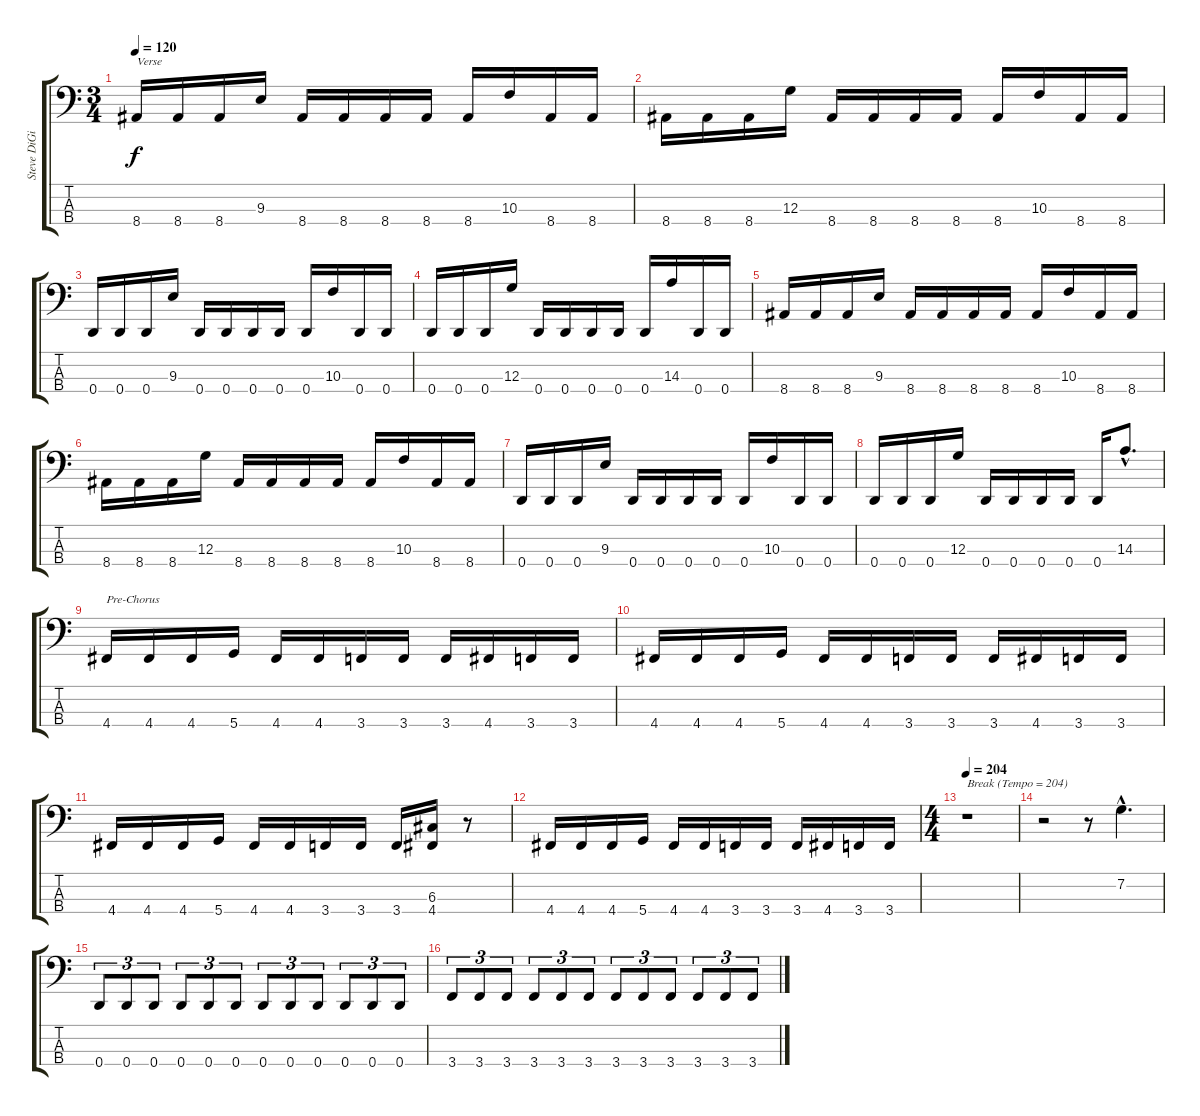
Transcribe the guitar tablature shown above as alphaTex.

\track ("Steve DiGiorgio" "Steve DiGi") {instrument electricbassfinger}
\staff {score tabs}
\tuning (F2 C2 G1 D1) {hide}
\ts (3 4)
\tempo 120
\clef f4
\ks c
8.4.16{txt "Verse" dy f} 8.4.16 8.4.16 9.3.16 8.4.16 8.4.16 8.4.16 8.4.16 8.4.16 10.3.16 8.4.16 8.4.16 |
8.4.16 8.4.16 8.4.16 12.3.16 8.4.16 8.4.16 8.4.16 8.4.16 8.4.16 10.3.16 8.4.16 8.4.16 |
0.4.16 0.4.16 0.4.16 9.3.16 0.4.16 0.4.16 0.4.16 0.4.16 0.4.16 10.3.16 0.4.16 0.4.16 |
0.4.16 0.4.16 0.4.16 12.3.16 0.4.16 0.4.16 0.4.16 0.4.16 0.4.16 14.3.16 0.4.16 0.4.16 |
8.4.16 8.4.16 8.4.16 9.3.16 8.4.16 8.4.16 8.4.16 8.4.16 8.4.16 10.3.16 8.4.16 8.4.16 |
8.4.16 8.4.16 8.4.16 12.3.16 8.4.16 8.4.16 8.4.16 8.4.16 8.4.16 10.3.16 8.4.16 8.4.16 |
0.4.16 0.4.16 0.4.16 9.3.16 0.4.16 0.4.16 0.4.16 0.4.16 0.4.16 10.3.16 0.4.16 0.4.16 |
0.4.16 0.4.16 0.4.16 12.3.16 0.4.16 0.4.16 0.4.16 0.4.16 0.4.16 14.3{hac}.8{d} |
4.4.16{txt "Pre-Chorus"} 4.4.16 4.4.16 5.4.16 4.4.16 4.4.16 3.4.16 3.4.16 3.4.16 4.4.16 3.4.16 3.4.16 |
4.4.16 4.4.16 4.4.16 5.4.16 4.4.16 4.4.16 3.4.16 3.4.16 3.4.16 4.4.16 3.4.16 3.4.16 |
4.4.16 4.4.16 4.4.16 5.4.16 4.4.16 4.4.16 3.4.16 3.4.16 3.4.16 (6.3 4.4).16 r.8 |
4.4.16 4.4.16 4.4.16 5.4.16 4.4.16 4.4.16 3.4.16 3.4.16 3.4.16 4.4.16 3.4.16 3.4.16 |
\ts (4 4)
\tempo 204
r.1{txt "Break (Tempo = 204)"} |
r.2 r.8 7.2{hac}.4{d} |
0.4.8{tu (3 2)} 0.4.8{tu (3 2)} 0.4.8{tu (3 2)} 0.4.8{tu (3 2)} 0.4.8{tu (3 2)} 0.4.8{tu (3 2)} 0.4.8{tu (3 2)} 0.4.8{tu (3 2)} 0.4.8{tu (3 2)} 0.4.8{tu (3 2)} 0.4.8{tu (3 2)} 0.4.8{tu (3 2)} |
3.4.8{tu (3 2)} 3.4.8{tu (3 2)} 3.4.8{tu (3 2)} 3.4.8{tu (3 2)} 3.4.8{tu (3 2)} 3.4.8{tu (3 2)} 3.4.8{tu (3 2)} 3.4.8{tu (3 2)} 3.4.8{tu (3 2)} 3.4.8{tu (3 2)} 3.4.8{tu (3 2)} 3.4.8{tu (3 2)}
